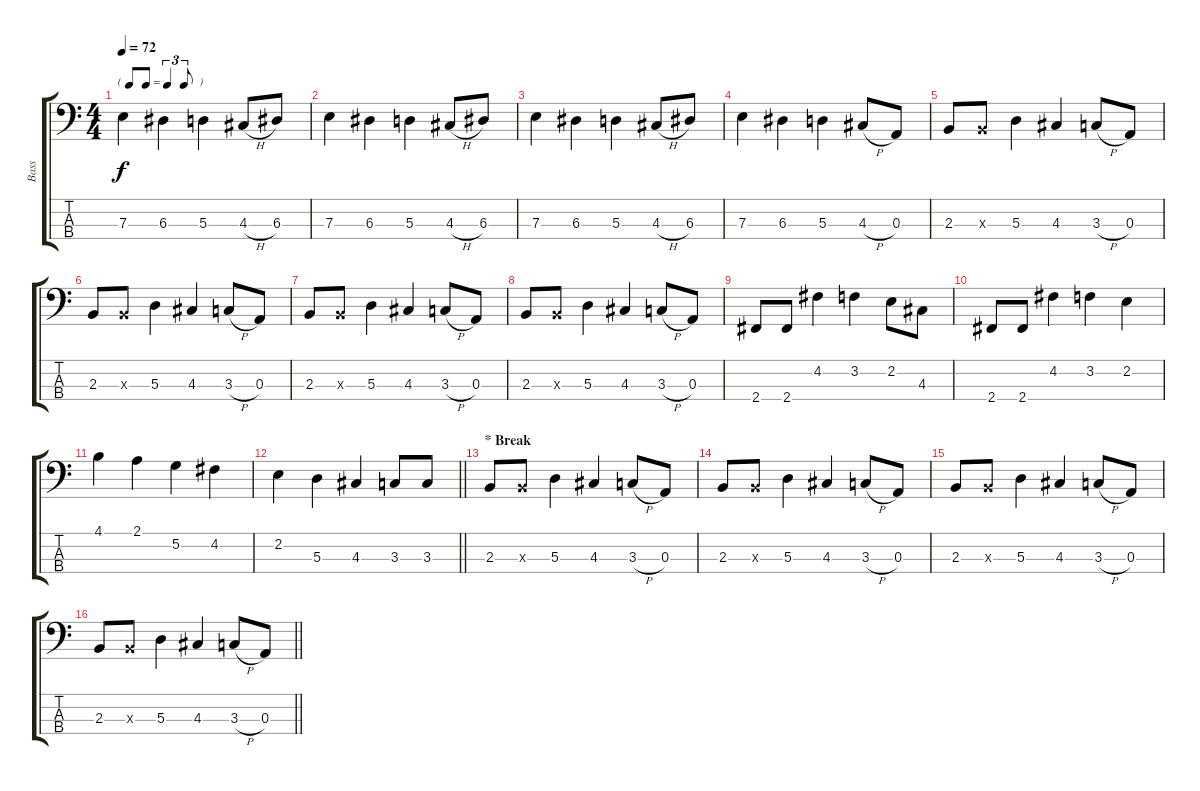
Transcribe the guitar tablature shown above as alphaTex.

\track ("Bass" "Bass") {instrument electricbassfinger}
\staff {score tabs}
\tuning (G2 D2 A1 E1) {hide}
\ts (4 4)
\tf triplet8th
\tempo 72
\clef f4
\ks c
7.3.4{dy f} 6.3.4 5.3.4 4.3{h}.8 6.3.8 |
7.3.4 6.3.4 5.3.4 4.3{h}.8 6.3.8 |
7.3.4 6.3.4 5.3.4 4.3{h}.8 6.3.8 |
7.3.4 6.3.4 5.3.4 4.3{h}.8 0.3.8 |
2.3.8 2.3{x}.8 5.3.4 4.3.4 3.3{h}.8 0.3.8 |
2.3.8 2.3{x}.8 5.3.4 4.3.4 3.3{h}.8 0.3.8 |
2.3.8 2.3{x}.8 5.3.4 4.3.4 3.3{h}.8 0.3.8 |
2.3.8 2.3{x}.8 5.3.4 4.3.4 3.3{h}.8 0.3.8 |
2.4.8 2.4.8 4.2.4 3.2.4 2.2.8 4.3.8 |
2.4.8 2.4.8 4.2.4 3.2.4 2.2.4 |
4.1.4 2.1.4 5.2.4 4.2.4 |
\barLineRight lightlight
2.2.4 5.3.4 4.3.4 3.3.8 3.3.8 |
\section ("" "* Break")
2.3.8 2.3{x}.8 5.3.4 4.3.4 3.3{h}.8 0.3.8 |
2.3.8 2.3{x}.8 5.3.4 4.3.4 3.3{h}.8 0.3.8 |
2.3.8 2.3{x}.8 5.3.4 4.3.4 3.3{h}.8 0.3.8 |
\barLineRight lightlight
2.3.8 2.3{x}.8 5.3.4 4.3.4 3.3{h}.8 0.3.8
